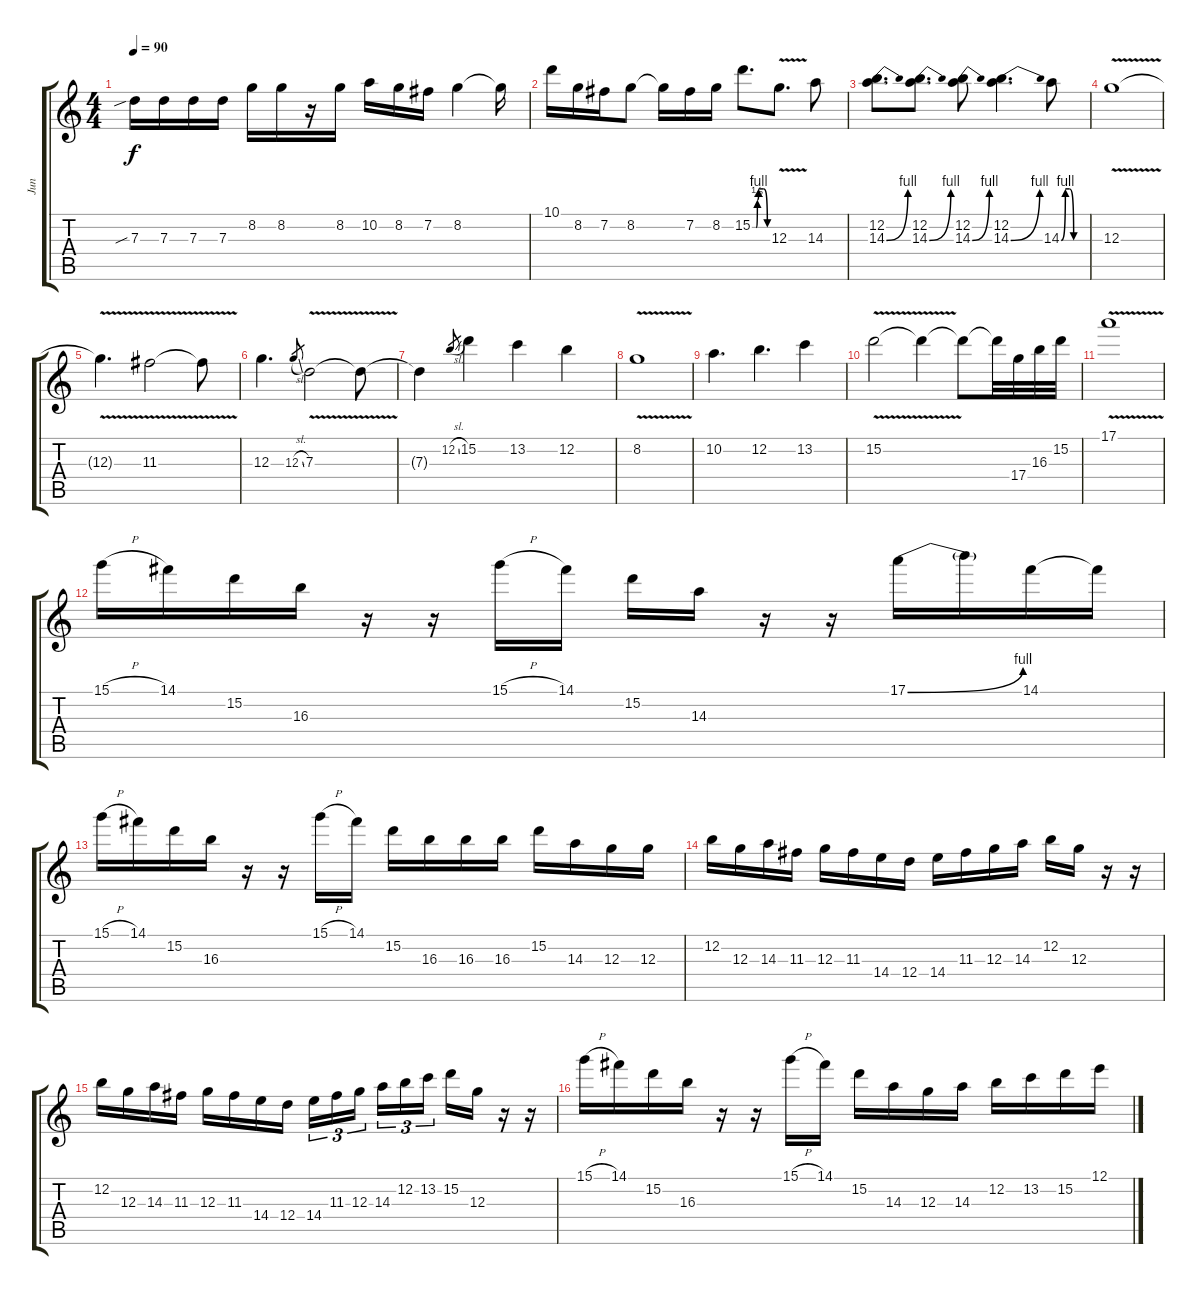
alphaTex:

\track ("Jun" "Jun") {instrument distortionguitar}
\staff {score tabs}
\tuning (E4 B3 G3 D3 A2 E2) {hide}
\ts (4 4)
\tempo 90
\clef g2
\ks c
7.3{sib}.16{dy f} 7.3.16 7.3.16 7.3.16 8.2.16 8.2.16 r.16 8.2.16 10.2.16 8.2.16 7.2.16 8.2.4 8.2{t}.16 |
10.1.16 8.2.16 7.2.16 8.2.8 8.2{t}.16 7.2.16 8.2.16 15.2{be (custom 0 0 10 0 15 0 20 2 25 4 30 4 45 4 60 0)}.8{d} 12.3{v}.8{d} 14.3.8 |
(12.2 14.3{be (bend 0 0 60 4)}).8{d} (12.2 14.3{be (bend 0 0 60 4)}).8{d} (12.2 14.3{be (bend 0 0 60 4)}).8 (12.2 14.3{be (bend 0 0 60 4)}).4{d} 14.3{be (custom 0 0 10 4 20 4 30 0 60 0)}.8 |
12.3{v}.1 |
12.3{t}.4{d} 11.3{v}.2 11.3{t}.8 |
12.3.4{d} 12.3{sl}.8{gr} 7.3{v}.2 7.3{t}.8 |
7.3{t}.4 12.2{sl}.8{gr} 15.2.4 13.2.4 12.2.4 |
8.2{v}.1 |
10.2.4{d} 12.2.4{d} 13.2.4 |
15.2{v}.2 15.2{t}.4 15.2{t}.8 15.2{t}.32 17.4.32 16.3.32 15.2.32 |
17.1{v}.1 |
15.1{h}.16 14.1.16 15.2.16 16.3.16 r.16 r.16 15.1{h}.16 14.1.16 15.2.16 14.3.16 r.16 r.16 17.1{be (bend 0 0 60 4)}.16 17.1{t}.16 14.1.16 14.1{t}.16 |
15.1{h}.16 14.1.16 15.2.16 16.3.16 r.16 r.16 15.1{h}.16 14.1.16 15.2.16 16.3.16 16.3.16 16.3.16 15.2.16 14.3.16 12.3.16 12.3.16 |
12.2.16 12.3.16 14.3.16 11.3.16 12.3.16 11.3.16 14.4.16 12.4.16 14.4.16 11.3.16 12.3.16 14.3.16 12.2.16 12.3.16 r.16 r.16 |
12.2.16 12.3.16 14.3.16 11.3.16 12.3.16 11.3.16 14.4.16 12.4.16 14.4.16{tu (3 2)} 11.3.16{tu (3 2)} 12.3.16{tu (3 2) beam splitsecondary} 14.3.16{tu (3 2)} 12.2.16{tu (3 2)} 13.2.16{tu (3 2)} 15.2.16 12.3.16 r.16 r.16 |
15.1{h}.16 14.1.16 15.2.16 16.3.16 r.16 r.16 15.1{h}.16 14.1.16 15.2.16 14.3.16 12.3.16 14.3.16 12.2.16 13.2.16 15.2.16 12.1.16
